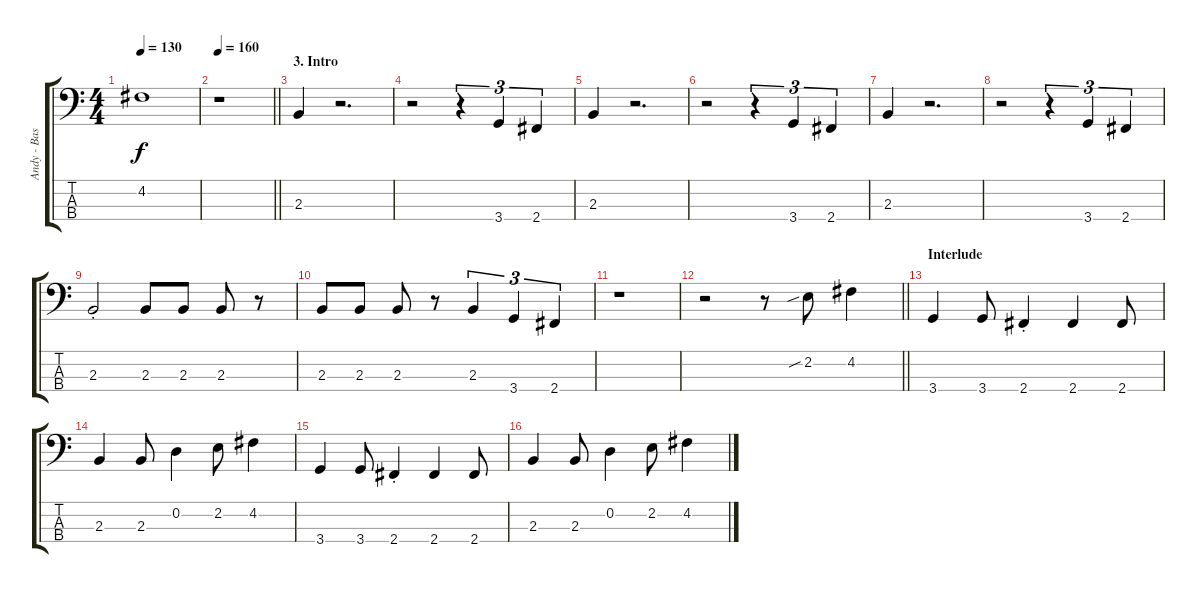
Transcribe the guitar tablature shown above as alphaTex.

\track ("Andy - Bass" "Andy - Bas") {instrument electricbassfinger}
\staff {score tabs}
\tuning (G2 D2 A1 E1) {hide}
\ts (4 4)
\tempo 130
\clef f4
\ks c
4.2{t}.1{dy f} |
\tempo 160
\barLineRight lightlight
r.1 |
\section ("" "3. Intro")
2.3.4{instrument electricbasspick} r.2{d} |
r.2 r.4{tu (3 2)} 3.4.4{tu (3 2)} 2.4.4{tu (3 2)} |
2.3.4 r.2{d} |
r.2 r.4{tu (3 2)} 3.4.4{tu (3 2)} 2.4.4{tu (3 2)} |
2.3.4 r.2{d} |
r.2 r.4{tu (3 2)} 3.4.4{tu (3 2)} 2.4.4{tu (3 2)} |
2.3{st}.2 2.3.8 2.3.8 2.3.8 r.8 |
2.3.8 2.3.8 2.3.8 r.8 2.3.4{tu (3 2)} 3.4.4{tu (3 2)} 2.4.4{tu (3 2)} |
r.1 |
\barLineRight lightlight
r.2 r.8 2.2{sib}.8 4.2.4 |
\section ("" "Interlude")
3.4.4 3.4.8 2.4{st}.4 2.4.4 2.4.8 |
2.3.4 2.3.8 0.2.4 2.2.8 4.2.4 |
3.4.4 3.4.8 2.4{st}.4 2.4.4 2.4.8 |
2.3.4 2.3.8 0.2.4 2.2.8 4.2.4
